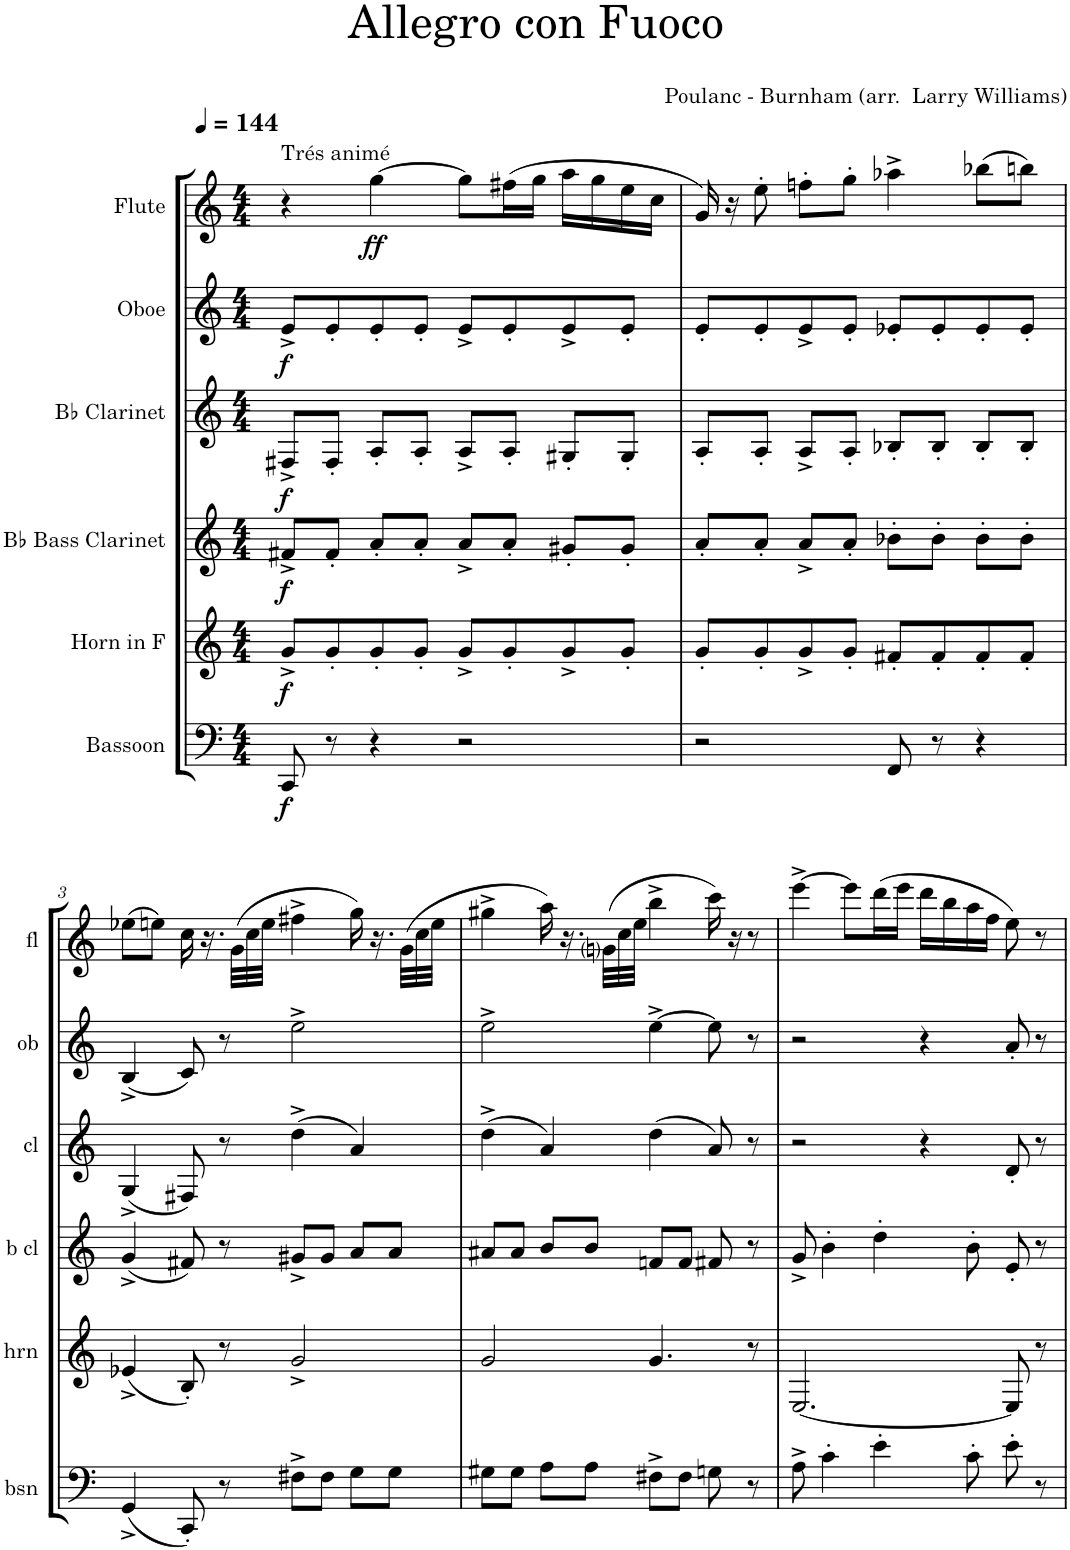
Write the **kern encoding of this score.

**kern	**dynam	**kern	**dynam	**kern	**dynam	**kern	**dynam	**kern	**dynam	**kern	**dynam
*part6	*part6	*part5	*part5	*part4	*part4	*part3	*part3	*part2	*part2	*part1	*part1
*staff6	*staff6	*staff5	*staff5	*staff4	*staff4	*staff3	*staff3	*staff2	*staff2	*staff1	*staff1
*I"Bassoon	*	*I"Horn in F	*	*I"Bb Bass Clarinet	*	*I"Bb Clarinet	*	*I"Oboe	*	*I"Flute	*
*I'bsn	*	*I'hrn	*	*I'b cl	*	*I'cl	*	*I'ob	*	*I'fl	*
*clefF4	*	*clefG2	*	*clefG2	*	*clefG2	*	*clefG2	*	*clefG2	*
*	*	*Trd4c7	*	*Trd8c14	*	*Trd1c2	*	*	*	*	*
*k[]	*	*k[]	*	*k[]	*	*k[]	*	*k[]	*	*k[]	*
*M4/4	*	*M4/4	*	*M4/4	*	*M4/4	*	*M4/4	*	*M4/4	*
*MM144	*	*MM144	*	*MM144	*	*MM144	*	*MM144	*	*MM144	*
=1	=1	=1	=1	=1	=1	=1	=1	=1	=1	=1	=1
!	!	!	!	!	!	!	!	!	!	!LO:TX:a:t=Trés animé	!
!	!LO:DY:b	!	!LO:DY:b	!	!LO:DY:b	!	!LO:DY:b	!	!LO:DY:b	!	!
8CC/	f	8g^/L	f	8f#X^/L	f	8F#X^/L	f	8e^/L	f	4r	.
8r	.	8g'/	.	8f#'/J	.	8F#'/J	.	8e'/	.	.	.
!	!	!	!	!	!	!	!	!	!	!	!LO:DY:b
4r	.	8g'/	.	8a'/L	.	8A'/L	.	8e'/	.	[4gg\	ff
.	.	8g'/J	.	8a'/J	.	8A'/J	.	8e'/J	.	.	.
2r	.	8g^/L	.	8a^/L	.	8A^/L	.	8e^/L	.	8gg\L]	.
.	.	8g'/	.	8a'/J	.	8A'/J	.	8e'/	.	(16ff#X\L	.
.	.	.	.	.	.	.	.	.	.	16gg\JJ	.
.	.	8g^/	.	8g#X'/L	.	8G#X'/L	.	8e^/	.	16aa\LL	.
.	.	.	.	.	.	.	.	.	.	16gg\	.
.	.	8g'/J	.	8g#'/J	.	8G#'/J	.	8e'/J	.	16ee\	.
.	.	.	.	.	.	.	.	.	.	16cc\JJ	.
=2	=2	=2	=2	=2	=2	=2	=2	=2	=2	=2	=2
2r	.	8g'/L	.	8a'/L	.	8A'/L	.	8e'/L	.	16g/)	.
.	.	.	.	.	.	.	.	.	.	16r	.
.	.	8g'/	.	8a'/J	.	8A'/J	.	8e'/	.	8ee'\	.
.	.	8g^/	.	8a^/L	.	8A^/L	.	8e^/	.	8ffn'\L	.
.	.	8g'/J	.	8a'/J	.	8A'/J	.	8e'/J	.	8gg'\J	.
8FF/	.	8f#X'/L	.	8b-X'\L	.	8B-X'/L	.	8e-X'/L	.	4aa-X^\	.
8r	.	8f#'/	.	8b-'\J	.	8B-'/J	.	8e-'/	.	.	.
4r	.	8f#'/	.	8b-'\L	.	8B-'/L	.	8e-'/	.	(8bb-X\L	.
.	.	8f#'/J	.	8b-'\J	.	8B-'/J	.	8e-'/J	.	8bbn\J)	.
!!LO:LB:g=z
=3	=3	=3	=3	=3	=3	=3	=3	=3	=3	=3	=3
*k[]	*	*k[]	*	*k[]	*	*k[]	*	*k[]	*	*k[]	*
(4GG^/	.	(4e-X^/	.	(4g^/	.	(4G^/	.	(4B^/	.	(8ee-X\L	.
.	.	.	.	.	.	.	.	.	.	8een\J)	.
8CC'/)	.	8B'/)	.	8f#X/)	.	8F#X/)	.	8c/)	.	16cc\	.
.	.	.	.	.	.	.	.	.	.	16.r	.
8r	.	8r	.	8r	.	8r	.	8r	.	.	.
.	.	.	.	.	.	.	.	.	.	(32g\LLL	.
.	.	.	.	.	.	.	.	.	.	32cc\	.
.	.	.	.	.	.	.	.	.	.	32ee\JJJ	.
8F#X^\L	.	2g^/	.	8g#X^/L	.	(4dd^\	.	2ee^\	.	4ff#X^\	.
8F#\J	.	.	.	8g#/J	.	.	.	.	.	.	.
8G\L	.	.	.	8a/L	.	4a/)	.	.	.	16gg\)	.
.	.	.	.	.	.	.	.	.	.	16.r	.
8G\J	.	.	.	8a/J	.	.	.	.	.	.	.
.	.	.	.	.	.	.	.	.	.	(32g\LLL	.
.	.	.	.	.	.	.	.	.	.	32cc\	.
.	.	.	.	.	.	.	.	.	.	32ee\JJJ	.
=4	=4	=4	=4	=4	=4	=4	=4	=4	=4	=4	=4
8G#X\L	.	2g/	.	8a#X/L	.	(4dd^\	.	2ee^\	.	4gg#X^\	.
8G#\J	.	.	.	8a#/J	.	.	.	.	.	.	.
8A\L	.	.	.	8b/L	.	4a/)	.	.	.	16aa\)	.
.	.	.	.	.	.	.	.	.	.	16.r	.
8A\J	.	.	.	8b/J	.	.	.	.	.	.	.
.	.	.	.	.	.	.	.	.	.	(32gni\LLL	.
.	.	.	.	.	.	.	.	.	.	32cc\	.
.	.	.	.	.	.	.	.	.	.	32ee\JJJ	.
8F#X^\L	.	4.g/	.	8fn/L	.	(4dd\	.	[4ee^\	.	4bb^\	.
8F#\J	.	.	.	8f/J	.	.	.	.	.	.	.
8Gn\	.	.	.	8f#X/	.	8a/)	.	8ee\]	.	16ccc\)	.
.	.	.	.	.	.	.	.	.	.	16r	.
8r	.	8r	.	8r	.	8r	.	8r	.	8r	.
=5	=5	=5	=5	=5	=5	=5	=5	=5	=5	=5	=5
8A^\	.	[2.E/	.	8g^/	.	2r	.	2r	.	[4eee^\	.
4c'\	.	.	.	4b'\	.	.	.	.	.	.	.
.	.	.	.	.	.	.	.	.	.	8eee\L]	.
4e'\	.	.	.	4dd'\	.	.	.	.	.	(16ddd\L	.
.	.	.	.	.	.	.	.	.	.	16eee\JJ	.
.	.	.	.	.	.	4r	.	4r	.	16ddd\LL	.
.	.	.	.	.	.	.	.	.	.	16bb\	.
8c'\	.	.	.	8b'\	.	.	.	.	.	16aa\	.
.	.	.	.	.	.	.	.	.	.	16ff\JJ	.
8e'\	.	8E/]	.	8e'/	.	8d'/	.	8a'/	.	8ee\)	.
8r	.	8r	.	8r	.	8r	.	8r	.	8r	.
=	=	=	=	=	=	=	=	=	=	=	=
*-	*-	*-	*-	*-	*-	*-	*-	*-	*-	*-	*-
